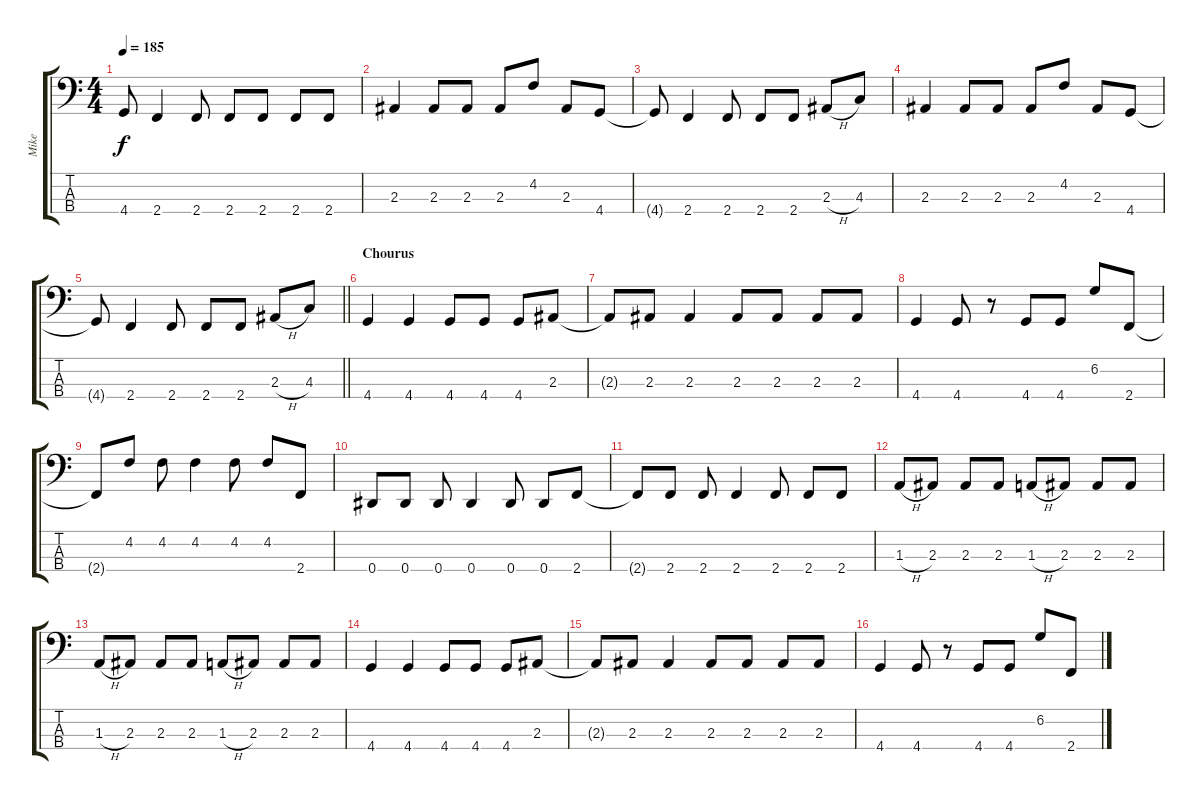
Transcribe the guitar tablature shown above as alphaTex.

\track ("Mike" "Mike") {instrument electricbasspick}
\staff {score tabs}
\tuning (Gb2 Db2 Ab1 Eb1) {hide}
\ts (4 4)
\tempo 185
\clef f4
\ks c
4.4{t}.8{dy f} 2.4.4 2.4.8 2.4.8 2.4.8 2.4.8 2.4.8 |
2.3.4 2.3.8 2.3.8 2.3.8 4.2.8 2.3.8 4.4.8 |
4.4{t}.8 2.4.4 2.4.8 2.4.8 2.4.8 2.3{h}.8 4.3.8 |
2.3.4 2.3.8 2.3.8 2.3.8 4.2.8 2.3.8 4.4.8 |
\barLineRight lightlight
4.4{t}.8 2.4.4 2.4.8 2.4.8 2.4.8 2.3{h}.8 4.3.8 |
\section ("" "Chourus")
4.4.4 4.4.4 4.4.8 4.4.8 4.4.8 2.3.8 |
2.3{t}.8 2.3.8 2.3.4 2.3.8 2.3.8 2.3.8 2.3.8 |
4.4.4 4.4.8 r.8 4.4.8 4.4.8 6.2.8 2.4.8 |
2.4{t}.8 4.2.8 4.2.8 4.2.4 4.2.8 4.2.8 2.4.8 |
0.4.8 0.4.8 0.4.8 0.4.4 0.4.8 0.4.8 2.4.8 |
2.4{t}.8 2.4.8 2.4.8 2.4.4 2.4.8 2.4.8 2.4.8 |
1.3{h}.8 2.3.8 2.3.8 2.3.8 1.3{h}.8 2.3.8 2.3.8 2.3.8 |
1.3{h}.8 2.3.8 2.3.8 2.3.8 1.3{h}.8 2.3.8 2.3.8 2.3.8 |
4.4.4 4.4.4 4.4.8 4.4.8 4.4.8 2.3.8 |
2.3{t}.8 2.3.8 2.3.4 2.3.8 2.3.8 2.3.8 2.3.8 |
4.4.4 4.4.8 r.8 4.4.8 4.4.8 6.2.8 2.4.8
